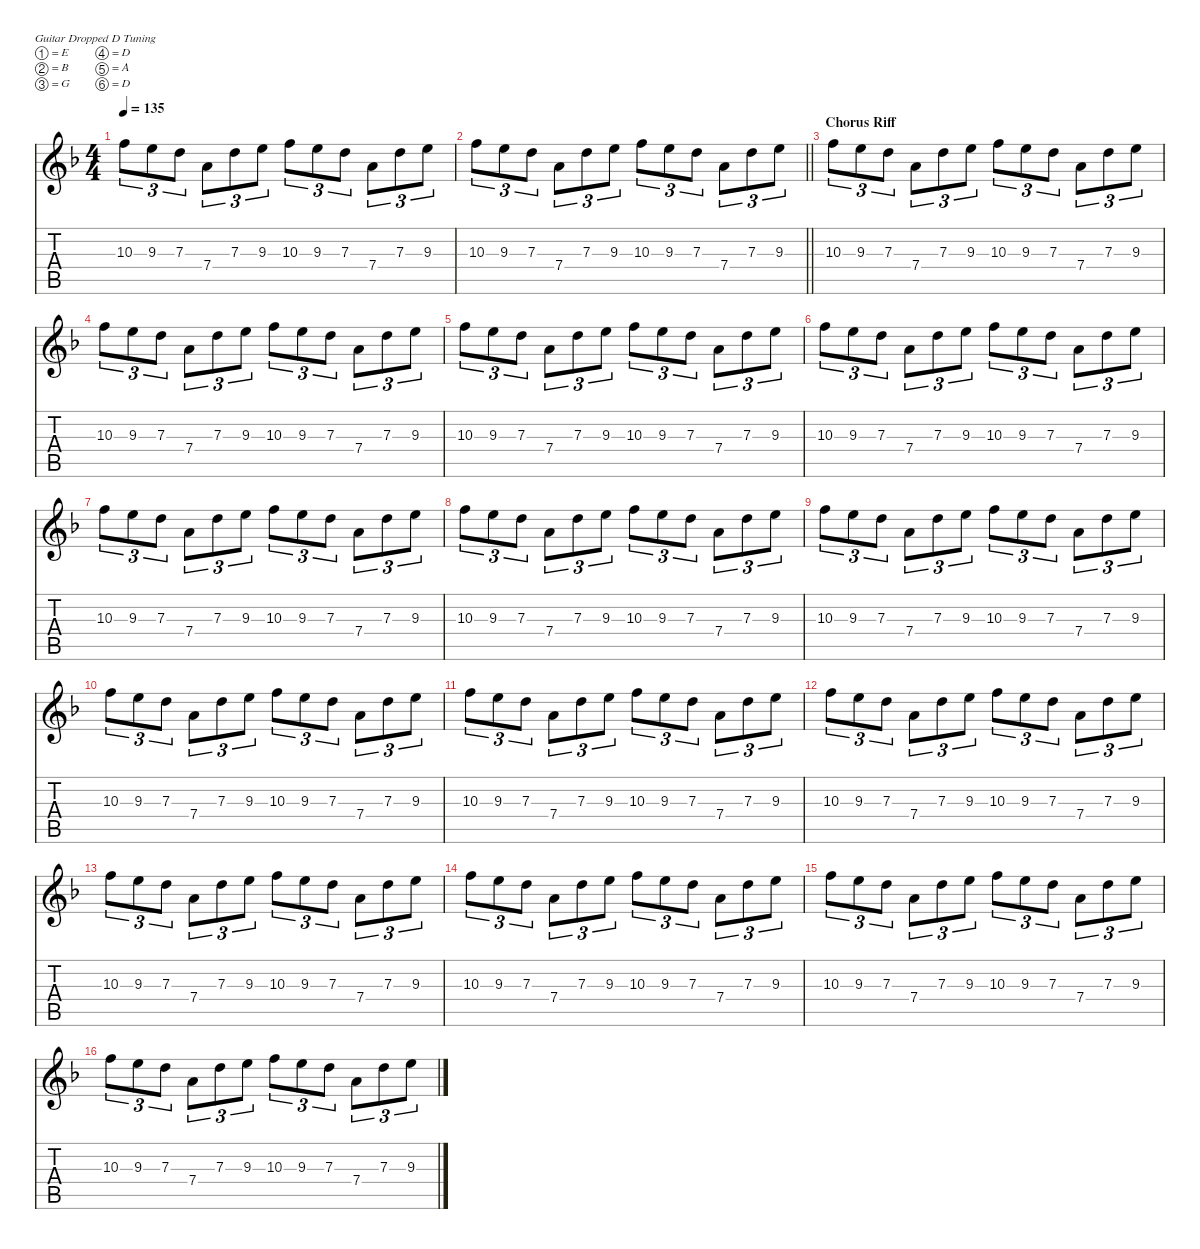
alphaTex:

\defaultSystemsLayout 4
\hideDynamics
\bracketExtendMode nobrackets
\singleTrackTrackNamePolicy hidden
\multiTrackTrackNamePolicy hidden
\firstSystemTrackNameMode fullname
\firstSystemTrackNameOrientation horizontal
\otherSystemsTrackNameOrientation horizontal
\track ("Lead Guitar" "dist.guit.") {instrument distortionguitar}
\staff {score tabs}
\tuning (E4 B3 G3 D3 A2 D2)
\ts (4 4)
\tempo 135
\clef g2
\ks dminor
10.3{acc forcenatural}.8{tu (3 2) dy f beam Down} 9.3{acc forcenatural}.8{tu (3 2) beam Down} 7.3{acc forcenatural}.8{tu (3 2) beam Down} 7.4{acc forcenatural}.8{tu (3 2) beam Down} 7.3{acc forcenatural}.8{tu (3 2) beam Down} 9.3{acc forcenatural}.8{tu (3 2) beam Down} 10.3{acc forcenatural}.8{tu (3 2) beam Down} 9.3{acc forcenatural}.8{tu (3 2) beam Down} 7.3{acc forcenatural}.8{tu (3 2) beam Down} 7.4{acc forcenatural}.8{tu (3 2) beam Down} 7.3{acc forcenatural}.8{tu (3 2) beam Down} 9.3{acc forcenatural}.8{tu (3 2) beam Down} |
\barLineRight lightlight
10.3{acc forcenatural}.8{tu (3 2) beam Down} 9.3{acc forcenatural}.8{tu (3 2) beam Down} 7.3{acc forcenatural}.8{tu (3 2) beam Down} 7.4{acc forcenatural}.8{tu (3 2) beam Down} 7.3{acc forcenatural}.8{tu (3 2) beam Down} 9.3{acc forcenatural}.8{tu (3 2) beam Down} 10.3{acc forcenatural}.8{tu (3 2) beam Down} 9.3{acc forcenatural}.8{tu (3 2) beam Down} 7.3{acc forcenatural}.8{tu (3 2) beam Down} 7.4{acc forcenatural}.8{tu (3 2) beam Down} 7.3{acc forcenatural}.8{tu (3 2) beam Down} 9.3{acc forcenatural}.8{tu (3 2) beam Down} |
\section ("" "Chorus Riff")
10.3{acc forcenatural}.8{tu (3 2) beam Down} 9.3{acc forcenatural}.8{tu (3 2) beam Down} 7.3{acc forcenatural}.8{tu (3 2) beam Down} 7.4{acc forcenatural}.8{tu (3 2) beam Down} 7.3{acc forcenatural}.8{tu (3 2) beam Down} 9.3{acc forcenatural}.8{tu (3 2) beam Down} 10.3{acc forcenatural}.8{tu (3 2) beam Down} 9.3{acc forcenatural}.8{tu (3 2) beam Down} 7.3{acc forcenatural}.8{tu (3 2) beam Down} 7.4{acc forcenatural}.8{tu (3 2) beam Down} 7.3{acc forcenatural}.8{tu (3 2) beam Down} 9.3{acc forcenatural}.8{tu (3 2) beam Down} |
10.3{acc forcenatural}.8{tu (3 2) beam Down} 9.3{acc forcenatural}.8{tu (3 2) beam Down} 7.3{acc forcenatural}.8{tu (3 2) beam Down} 7.4{acc forcenatural}.8{tu (3 2) beam Down} 7.3{acc forcenatural}.8{tu (3 2) beam Down} 9.3{acc forcenatural}.8{tu (3 2) beam Down} 10.3{acc forcenatural}.8{tu (3 2) beam Down} 9.3{acc forcenatural}.8{tu (3 2) beam Down} 7.3{acc forcenatural}.8{tu (3 2) beam Down} 7.4{acc forcenatural}.8{tu (3 2) beam Down} 7.3{acc forcenatural}.8{tu (3 2) beam Down} 9.3{acc forcenatural}.8{tu (3 2) beam Down} |
10.3{acc forcenatural}.8{tu (3 2) beam Down} 9.3{acc forcenatural}.8{tu (3 2) beam Down} 7.3{acc forcenatural}.8{tu (3 2) beam Down} 7.4{acc forcenatural}.8{tu (3 2) beam Down} 7.3{acc forcenatural}.8{tu (3 2) beam Down} 9.3{acc forcenatural}.8{tu (3 2) beam Down} 10.3{acc forcenatural}.8{tu (3 2) beam Down} 9.3{acc forcenatural}.8{tu (3 2) beam Down} 7.3{acc forcenatural}.8{tu (3 2) beam Down} 7.4{acc forcenatural}.8{tu (3 2) beam Down} 7.3{acc forcenatural}.8{tu (3 2) beam Down} 9.3{acc forcenatural}.8{tu (3 2) beam Down} |
10.3{acc forcenatural}.8{tu (3 2) beam Down} 9.3{acc forcenatural}.8{tu (3 2) beam Down} 7.3{acc forcenatural}.8{tu (3 2) beam Down} 7.4{acc forcenatural}.8{tu (3 2) beam Down} 7.3{acc forcenatural}.8{tu (3 2) beam Down} 9.3{acc forcenatural}.8{tu (3 2) beam Down} 10.3{acc forcenatural}.8{tu (3 2) beam Down} 9.3{acc forcenatural}.8{tu (3 2) beam Down} 7.3{acc forcenatural}.8{tu (3 2) beam Down} 7.4{acc forcenatural}.8{tu (3 2) beam Down} 7.3{acc forcenatural}.8{tu (3 2) beam Down} 9.3{acc forcenatural}.8{tu (3 2) beam Down} |
10.3{acc forcenatural}.8{tu (3 2) beam Down} 9.3{acc forcenatural}.8{tu (3 2) beam Down} 7.3{acc forcenatural}.8{tu (3 2) beam Down} 7.4{acc forcenatural}.8{tu (3 2) beam Down} 7.3{acc forcenatural}.8{tu (3 2) beam Down} 9.3{acc forcenatural}.8{tu (3 2) beam Down} 10.3{acc forcenatural}.8{tu (3 2) beam Down} 9.3{acc forcenatural}.8{tu (3 2) beam Down} 7.3{acc forcenatural}.8{tu (3 2) beam Down} 7.4{acc forcenatural}.8{tu (3 2) beam Down} 7.3{acc forcenatural}.8{tu (3 2) beam Down} 9.3{acc forcenatural}.8{tu (3 2) beam Down} |
10.3{acc forcenatural}.8{tu (3 2) beam Down} 9.3{acc forcenatural}.8{tu (3 2) beam Down} 7.3{acc forcenatural}.8{tu (3 2) beam Down} 7.4{acc forcenatural}.8{tu (3 2) beam Down} 7.3{acc forcenatural}.8{tu (3 2) beam Down} 9.3{acc forcenatural}.8{tu (3 2) beam Down} 10.3{acc forcenatural}.8{tu (3 2) beam Down} 9.3{acc forcenatural}.8{tu (3 2) beam Down} 7.3{acc forcenatural}.8{tu (3 2) beam Down} 7.4{acc forcenatural}.8{tu (3 2) beam Down} 7.3{acc forcenatural}.8{tu (3 2) beam Down} 9.3{acc forcenatural}.8{tu (3 2) beam Down} |
10.3{acc forcenatural}.8{tu (3 2) beam Down} 9.3{acc forcenatural}.8{tu (3 2) beam Down} 7.3{acc forcenatural}.8{tu (3 2) beam Down} 7.4{acc forcenatural}.8{tu (3 2) beam Down} 7.3{acc forcenatural}.8{tu (3 2) beam Down} 9.3{acc forcenatural}.8{tu (3 2) beam Down} 10.3{acc forcenatural}.8{tu (3 2) beam Down} 9.3{acc forcenatural}.8{tu (3 2) beam Down} 7.3{acc forcenatural}.8{tu (3 2) beam Down} 7.4{acc forcenatural}.8{tu (3 2) beam Down} 7.3{acc forcenatural}.8{tu (3 2) beam Down} 9.3{acc forcenatural}.8{tu (3 2) beam Down} |
10.3{acc forcenatural}.8{tu (3 2) beam Down} 9.3{acc forcenatural}.8{tu (3 2) beam Down} 7.3{acc forcenatural}.8{tu (3 2) beam Down} 7.4{acc forcenatural}.8{tu (3 2) beam Down} 7.3{acc forcenatural}.8{tu (3 2) beam Down} 9.3{acc forcenatural}.8{tu (3 2) beam Down} 10.3{acc forcenatural}.8{tu (3 2) beam Down} 9.3{acc forcenatural}.8{tu (3 2) beam Down} 7.3{acc forcenatural}.8{tu (3 2) beam Down} 7.4{acc forcenatural}.8{tu (3 2) beam Down} 7.3{acc forcenatural}.8{tu (3 2) beam Down} 9.3{acc forcenatural}.8{tu (3 2) beam Down} |
10.3{acc forcenatural}.8{tu (3 2) beam Down} 9.3{acc forcenatural}.8{tu (3 2) beam Down} 7.3{acc forcenatural}.8{tu (3 2) beam Down} 7.4{acc forcenatural}.8{tu (3 2) beam Down} 7.3{acc forcenatural}.8{tu (3 2) beam Down} 9.3{acc forcenatural}.8{tu (3 2) beam Down} 10.3{acc forcenatural}.8{tu (3 2) beam Down} 9.3{acc forcenatural}.8{tu (3 2) beam Down} 7.3{acc forcenatural}.8{tu (3 2) beam Down} 7.4{acc forcenatural}.8{tu (3 2) beam Down} 7.3{acc forcenatural}.8{tu (3 2) beam Down} 9.3{acc forcenatural}.8{tu (3 2) beam Down} |
10.3{acc forcenatural}.8{tu (3 2) beam Down} 9.3{acc forcenatural}.8{tu (3 2) beam Down} 7.3{acc forcenatural}.8{tu (3 2) beam Down} 7.4{acc forcenatural}.8{tu (3 2) beam Down} 7.3{acc forcenatural}.8{tu (3 2) beam Down} 9.3{acc forcenatural}.8{tu (3 2) beam Down} 10.3{acc forcenatural}.8{tu (3 2) beam Down} 9.3{acc forcenatural}.8{tu (3 2) beam Down} 7.3{acc forcenatural}.8{tu (3 2) beam Down} 7.4{acc forcenatural}.8{tu (3 2) beam Down} 7.3{acc forcenatural}.8{tu (3 2) beam Down} 9.3{acc forcenatural}.8{tu (3 2) beam Down} |
10.3{acc forcenatural}.8{tu (3 2) beam Down} 9.3{acc forcenatural}.8{tu (3 2) beam Down} 7.3{acc forcenatural}.8{tu (3 2) beam Down} 7.4{acc forcenatural}.8{tu (3 2) beam Down} 7.3{acc forcenatural}.8{tu (3 2) beam Down} 9.3{acc forcenatural}.8{tu (3 2) beam Down} 10.3{acc forcenatural}.8{tu (3 2) beam Down} 9.3{acc forcenatural}.8{tu (3 2) beam Down} 7.3{acc forcenatural}.8{tu (3 2) beam Down} 7.4{acc forcenatural}.8{tu (3 2) beam Down} 7.3{acc forcenatural}.8{tu (3 2) beam Down} 9.3{acc forcenatural}.8{tu (3 2) beam Down} |
10.3{acc forcenatural}.8{tu (3 2) beam Down} 9.3{acc forcenatural}.8{tu (3 2) beam Down} 7.3{acc forcenatural}.8{tu (3 2) beam Down} 7.4{acc forcenatural}.8{tu (3 2) beam Down} 7.3{acc forcenatural}.8{tu (3 2) beam Down} 9.3{acc forcenatural}.8{tu (3 2) beam Down} 10.3{acc forcenatural}.8{tu (3 2) beam Down} 9.3{acc forcenatural}.8{tu (3 2) beam Down} 7.3{acc forcenatural}.8{tu (3 2) beam Down} 7.4{acc forcenatural}.8{tu (3 2) beam Down} 7.3{acc forcenatural}.8{tu (3 2) beam Down} 9.3{acc forcenatural}.8{tu (3 2) beam Down} |
10.3{acc forcenatural}.8{tu (3 2) beam Down} 9.3{acc forcenatural}.8{tu (3 2) beam Down} 7.3{acc forcenatural}.8{tu (3 2) beam Down} 7.4{acc forcenatural}.8{tu (3 2) beam Down} 7.3{acc forcenatural}.8{tu (3 2) beam Down} 9.3{acc forcenatural}.8{tu (3 2) beam Down} 10.3{acc forcenatural}.8{tu (3 2) beam Down} 9.3{acc forcenatural}.8{tu (3 2) beam Down} 7.3{acc forcenatural}.8{tu (3 2) beam Down} 7.4{acc forcenatural}.8{tu (3 2) beam Down} 7.3{acc forcenatural}.8{tu (3 2) beam Down} 9.3{acc forcenatural}.8{tu (3 2) beam Down} |
10.3{acc forcenatural}.8{tu (3 2) beam Down} 9.3{acc forcenatural}.8{tu (3 2) beam Down} 7.3{acc forcenatural}.8{tu (3 2) beam Down} 7.4{acc forcenatural}.8{tu (3 2) beam Down} 7.3{acc forcenatural}.8{tu (3 2) beam Down} 9.3{acc forcenatural}.8{tu (3 2) beam Down} 10.3{acc forcenatural}.8{tu (3 2) beam Down} 9.3{acc forcenatural}.8{tu (3 2) beam Down} 7.3{acc forcenatural}.8{tu (3 2) beam Down} 7.4{acc forcenatural}.8{tu (3 2) beam Down} 7.3{acc forcenatural}.8{tu (3 2) beam Down} 9.3{acc forcenatural}.8{tu (3 2) beam Down}
